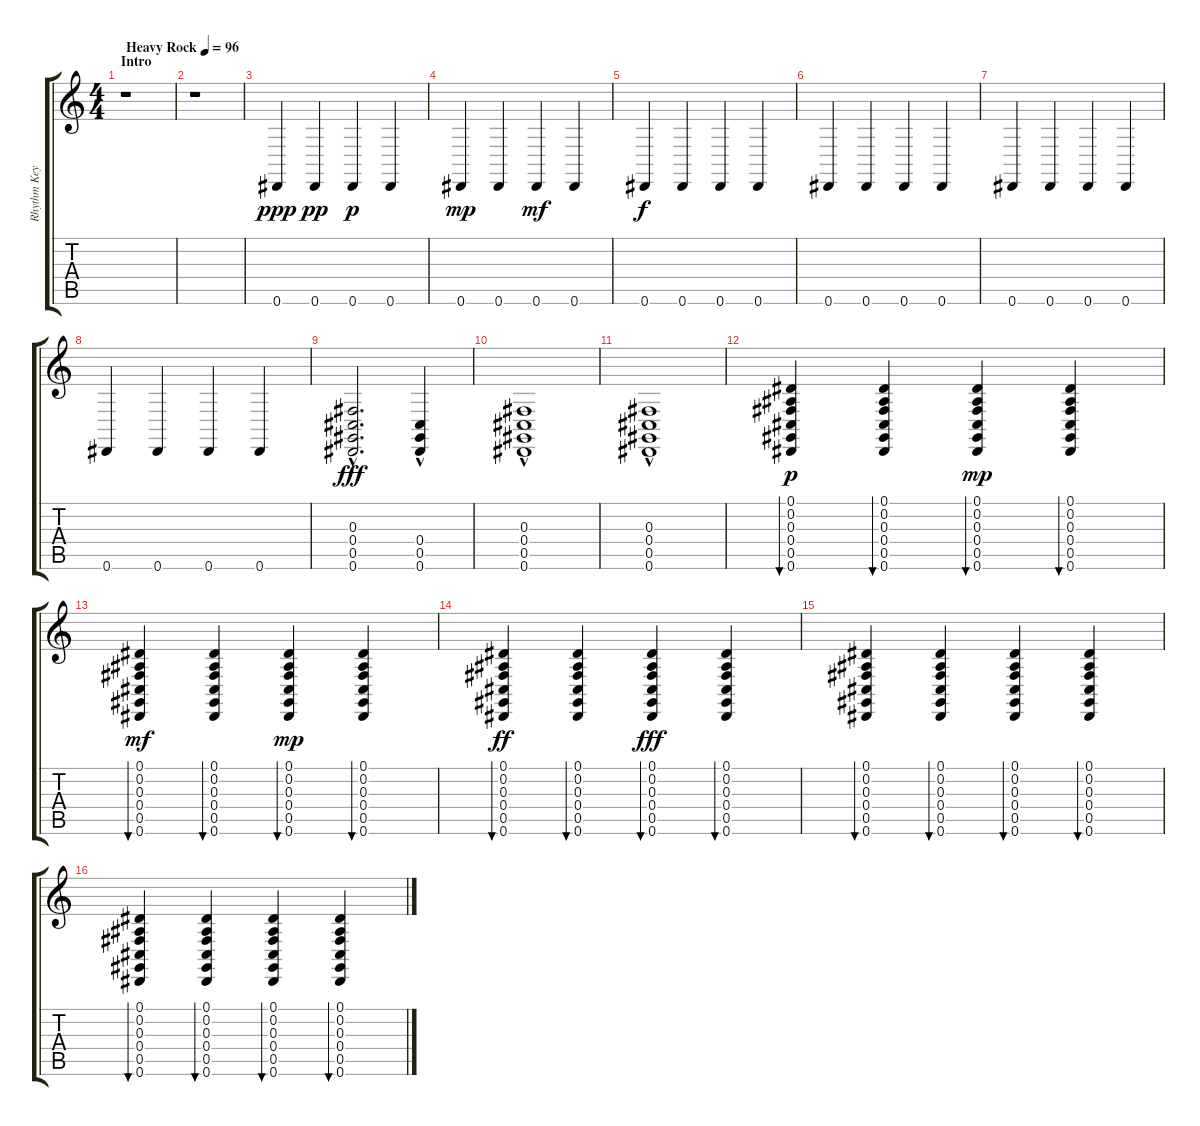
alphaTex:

\track ("Rhythm Keyboard" "Rhythm Key") {instrument synthstrings1}
\staff {score tabs}
\tuning (Eb4 Bb3 Gb3 Db3 Ab2 Eb2) {hide}
\ts (4 4)
\section ("" "Intro")
\tempo (96 "Heavy Rock")
\clef g2
\ks c
r.1{dy ppp instrument synthstrings1} |
r.1 |
0.6.4{instrument taikodrum} 0.6.4{dy pp} 0.6.4{dy p} 0.6.4 |
0.6.4{dy mp} 0.6.4 0.6.4{dy mf} 0.6.4 |
0.6.4{dy f} 0.6.4 0.6.4 0.6.4 |
0.6.4 0.6.4 0.6.4 0.6.4 |
0.6.4 0.6.4 0.6.4 0.6.4 |
0.6.4 0.6.4 0.6.4 0.6.4 |
(0.3{hac} 0.4{hac} 0.5{hac} 0.6{hac}).2{d dy fff} (0.4{hac} 0.5{hac} 0.6{hac}).4 |
(0.3{hac} 0.4{hac} 0.5{hac} 0.6{hac}).1 |
(0.3{hac} 0.4{hac} 0.5{hac} 0.6{hac}).1 |
(0.1 0.2 0.3 0.4 0.5 0.6).4{bu 120 dy p} (0.1 0.2 0.3 0.4 0.5 0.6).4{bu 120} (0.1 0.2 0.3 0.4 0.5 0.6).4{bu 120 dy mp} (0.1 0.2 0.3 0.4 0.5 0.6).4{bu 120} |
(0.1 0.2 0.3 0.4 0.5 0.6).4{bu 120 dy mf} (0.1 0.2 0.3 0.4 0.5 0.6).4{bu 120} (0.1 0.2 0.3 0.4 0.5 0.6).4{bu 120 dy mp} (0.1 0.2 0.3 0.4 0.5 0.6).4{bu 120} |
(0.1 0.2 0.3 0.4 0.5 0.6).4{bu 120 dy ff} (0.1 0.2 0.3 0.4 0.5 0.6).4{bu 120} (0.1 0.2 0.3 0.4 0.5 0.6).4{bu 120 dy fff} (0.1 0.2 0.3 0.4 0.5 0.6).4{bu 120} |
(0.1 0.2 0.3 0.4 0.5 0.6).4{bu 120} (0.1 0.2 0.3 0.4 0.5 0.6).4{bu 120} (0.1 0.2 0.3 0.4 0.5 0.6).4{bu 120} (0.1 0.2 0.3 0.4 0.5 0.6).4{bu 120} |
(0.1 0.2 0.3 0.4 0.5 0.6).4{bu 120} (0.1 0.2 0.3 0.4 0.5 0.6).4{bu 120} (0.1 0.2 0.3 0.4 0.5 0.6).4{bu 120} (0.1 0.2 0.3 0.4 0.5 0.6).4{bu 120}
